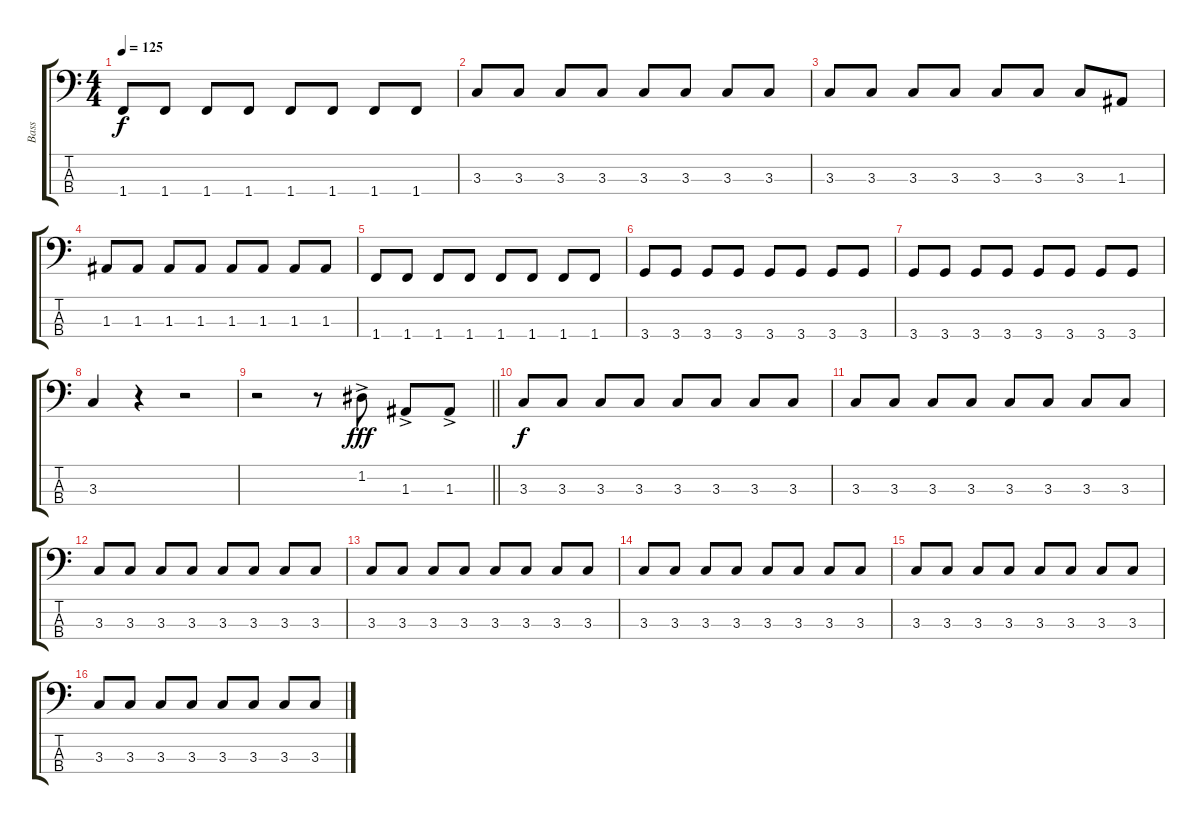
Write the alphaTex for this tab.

\track ("Bass" "Bass") {instrument electricbasspick}
\staff {score tabs}
\tuning (G2 D2 A1 E1) {hide}
\ts (4 4)
\tempo 125
\clef f4
\ks c
1.4.8{dy f} 1.4.8 1.4.8 1.4.8 1.4.8 1.4.8 1.4.8 1.4.8 |
3.3.8 3.3.8 3.3.8 3.3.8 3.3.8 3.3.8 3.3.8 3.3.8 |
3.3.8 3.3.8 3.3.8 3.3.8 3.3.8 3.3.8 3.3.8 1.3.8 |
1.3.8 1.3.8 1.3.8 1.3.8 1.3.8 1.3.8 1.3.8 1.3.8 |
1.4.8 1.4.8 1.4.8 1.4.8 1.4.8 1.4.8 1.4.8 1.4.8 |
3.4.8 3.4.8 3.4.8 3.4.8 3.4.8 3.4.8 3.4.8 3.4.8 |
3.4.8 3.4.8 3.4.8 3.4.8 3.4.8 3.4.8 3.4.8 3.4.8 |
3.3.4 r.4 r.2 |
\barLineRight lightlight
r.2 r.8 1.2{ac}.8{dy fff} 1.3{ac}.8 1.3{ac}.8 |
3.3.8{dy f} 3.3.8 3.3.8 3.3.8 3.3.8 3.3.8 3.3.8 3.3.8 |
3.3.8 3.3.8 3.3.8 3.3.8 3.3.8 3.3.8 3.3.8 3.3.8 |
3.3.8 3.3.8 3.3.8 3.3.8 3.3.8 3.3.8 3.3.8 3.3.8 |
3.3.8 3.3.8 3.3.8 3.3.8 3.3.8 3.3.8 3.3.8 3.3.8 |
3.3.8 3.3.8 3.3.8 3.3.8 3.3.8 3.3.8 3.3.8 3.3.8 |
3.3.8 3.3.8 3.3.8 3.3.8 3.3.8 3.3.8 3.3.8 3.3.8 |
3.3.8 3.3.8 3.3.8 3.3.8 3.3.8 3.3.8 3.3.8 3.3.8
